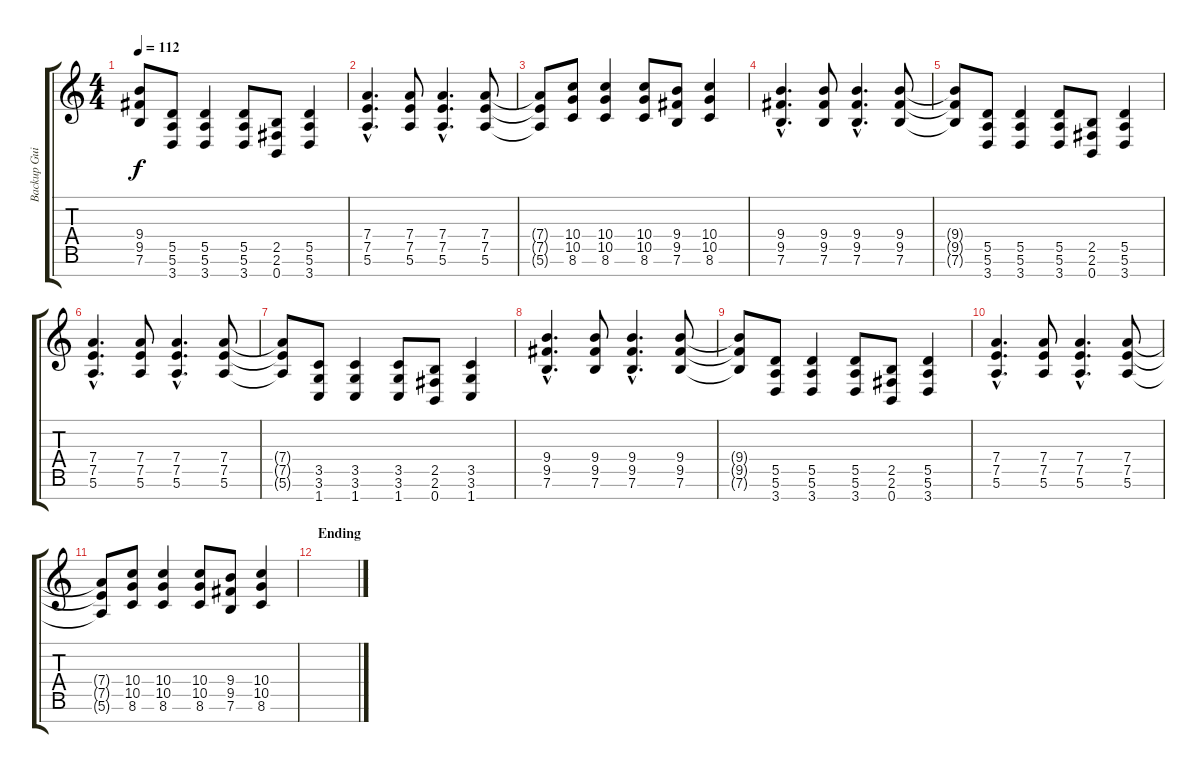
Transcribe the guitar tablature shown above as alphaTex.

\track ("Backup Guitar" "Backup Gui") {instrument distortionguitar}
\staff {score tabs}
\tuning (E4 B3 G3 D3 A2 E2 B1) {hide}
\ts (4 4)
\tempo 112
\clef g2
\ks c
(9.4{t} 9.5{t} 7.6{t}).8{dy f} (5.5 5.6 3.7).8 (5.5 5.6 3.7).4 (5.5 5.6 3.7).8 (2.5 2.6 0.7).8 (5.5 5.6 3.7).4 |
(7.4{hac} 7.5{hac} 5.6{hac}).4{d instrument distortionguitar} (7.4 7.5 5.6).8 (7.4{hac} 7.5{hac} 5.6{hac}).4{d} (7.4 7.5 5.6).8 |
(7.4{t} 7.5{t} 5.6{t}).8 (10.4 10.5 8.6).8 (10.4 10.5 8.6).4 (10.4 10.5 8.6).8 (9.4 9.5 7.6).8 (10.4 10.5 8.6).4 |
(9.4{hac} 9.5{hac} 7.6{hac}).4{d instrument distortionguitar} (9.4 9.5 7.6).8 (9.4{hac} 9.5{hac} 7.6{hac}).4{d} (9.4 9.5 7.6).8 |
(9.4{t} 9.5{t} 7.6{t}).8 (5.5 5.6 3.7).8 (5.5 5.6 3.7).4 (5.5 5.6 3.7).8 (2.5 2.6 0.7).8 (5.5 5.6 3.7).4 |
(7.4{hac} 7.5{hac} 5.6{hac}).4{d instrument distortionguitar} (7.4 7.5 5.6).8 (7.4{hac} 7.5{hac} 5.6{hac}).4{d} (7.4 7.5 5.6).8 |
(7.4{t} 7.5{t} 5.6{t}).8 (3.5 3.6 1.7).8 (3.5 3.6 1.7).4 (3.5 3.6 1.7).8 (2.5 2.6 0.7).8 (3.5 3.6 1.7).4 |
(9.4{hac} 9.5{hac} 7.6{hac}).4{d instrument distortionguitar} (9.4 9.5 7.6).8 (9.4{hac} 9.5{hac} 7.6{hac}).4{d} (9.4 9.5 7.6).8 |
(9.4{t} 9.5{t} 7.6{t}).8 (5.5 5.6 3.7).8 (5.5 5.6 3.7).4 (5.5 5.6 3.7).8 (2.5 2.6 0.7).8 (5.5 5.6 3.7).4 |
(7.4{hac} 7.5{hac} 5.6{hac}).4{d instrument distortionguitar} (7.4 7.5 5.6).8 (7.4{hac} 7.5{hac} 5.6{hac}).4{d} (7.4 7.5 5.6).8 |
(7.4{t} 7.5{t} 5.6{t}).8 (10.4 10.5 8.6).8 (10.4 10.5 8.6).4 (10.4 10.5 8.6).8 (9.4 9.5 7.6).8 (10.4 10.5 8.6).4 |
\section ("" "Ending")
